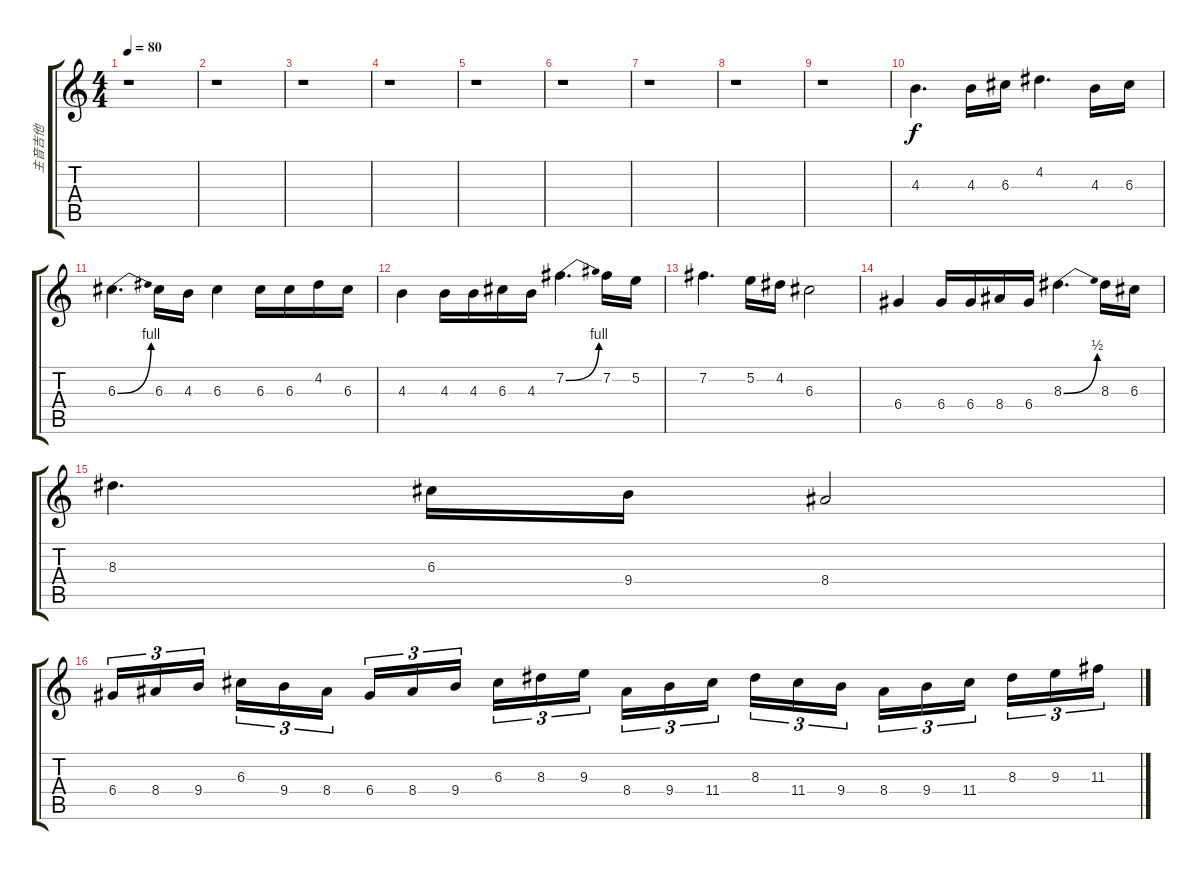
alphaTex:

\track ("主音吉他" "主音吉他") {instrument distortionguitar}
\staff {score tabs}
\tuning (E4 B3 G3 D3 A2 E2) {hide}
\ts (4 4)
\tempo 80
\clef g2
\ks c
r.1{dy f} |
r.1 |
r.1 |
r.1 |
r.1 |
r.1 |
r.1 |
r.1 |
r.1 |
4.3.4{d} 4.3.16 6.3.16 4.2.4{d} 4.3.16 6.3.16 |
6.3{be (bend 0 0 60 4)}.4{d} 6.3.16 4.3.16 6.3.4 6.3.16 6.3.16 4.2.16 6.3.16 |
4.3.4 4.3.16 4.3.16 6.3.16 4.3.16 7.2{be (bend 0 0 60 4)}.4{d} 7.2.16 5.2.16 |
7.2.4{d} 5.2.16 4.2.16 6.3.2 |
6.4.4 6.4.16 6.4.16 8.4.16 6.4.16 8.3{be (bend 0 0 60 2)}.4{d} 8.3.16 6.3.16 |
8.3.4{d} 6.3.16 9.4.16 8.4.2 |
6.4.16{tu (3 2)} 8.4.16{tu (3 2)} 9.4.16{tu (3 2) beam splitsecondary} 6.3.16{tu (3 2)} 9.4.16{tu (3 2)} 8.4.16{tu (3 2)} 6.4.16{tu (3 2)} 8.4.16{tu (3 2)} 9.4.16{tu (3 2) beam splitsecondary} 6.3.16{tu (3 2)} 8.3.16{tu (3 2)} 9.3.16{tu (3 2)} 8.4.16{tu (3 2)} 9.4.16{tu (3 2)} 11.4.16{tu (3 2) beam splitsecondary} 8.3.16{tu (3 2)} 11.4.16{tu (3 2)} 9.4.16{tu (3 2)} 8.4.16{tu (3 2)} 9.4.16{tu (3 2)} 11.4.16{tu (3 2) beam splitsecondary} 8.3.16{tu (3 2)} 9.3.16{tu (3 2)} 11.3.16{tu (3 2)}
